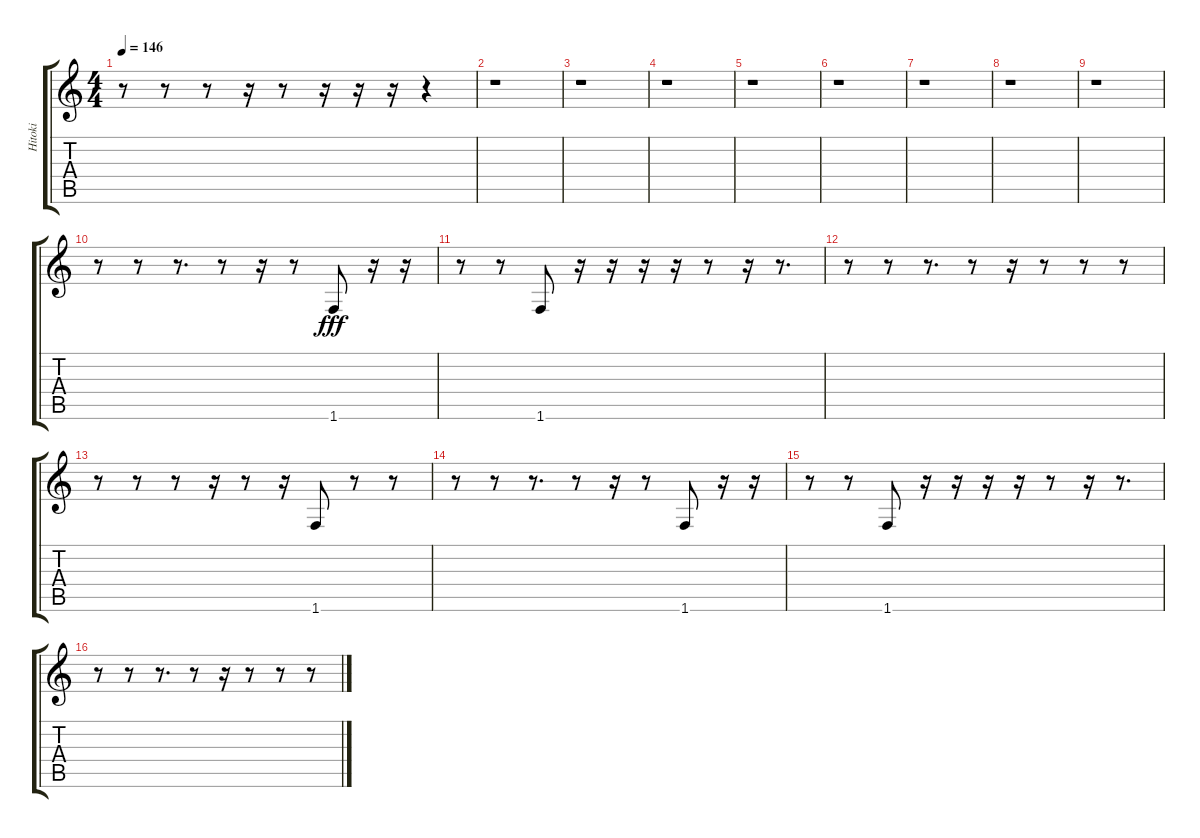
\track ("Hitoki " "Hitoki ") {instrument electricbassfinger}
\staff {score tabs}
\tuning (E4 B3 G3 D3 A2 E2) {hide}
\ts (4 4)
\tempo 146
\clef g2
\ks c
r.8{dy fff} r.8 r.8 r.16 r.8 r.16 r.16 r.16 r.4 |
r.1 |
r.1 |
r.1 |
r.1 |
r.1 |
r.1 |
r.1 |
r.1 |
r.8 r.8 r.8{d} r.8 r.16 r.8 1.6.8 r.16 r.16 |
r.8 r.8 1.6.8 r.16 r.16 r.16 r.16 r.8 r.16 r.8{d} |
r.8 r.8 r.8{d} r.8 r.16 r.8 r.8 r.8 |
r.8 r.8 r.8 r.16 r.8 r.16 1.6.8 r.8 r.8 |
r.8 r.8 r.8{d} r.8 r.16 r.8 1.6.8 r.16 r.16 |
r.8 r.8 1.6.8 r.16 r.16 r.16 r.16 r.8 r.16 r.8{d} |
r.8 r.8 r.8{d} r.8 r.16 r.8 r.8 r.8
